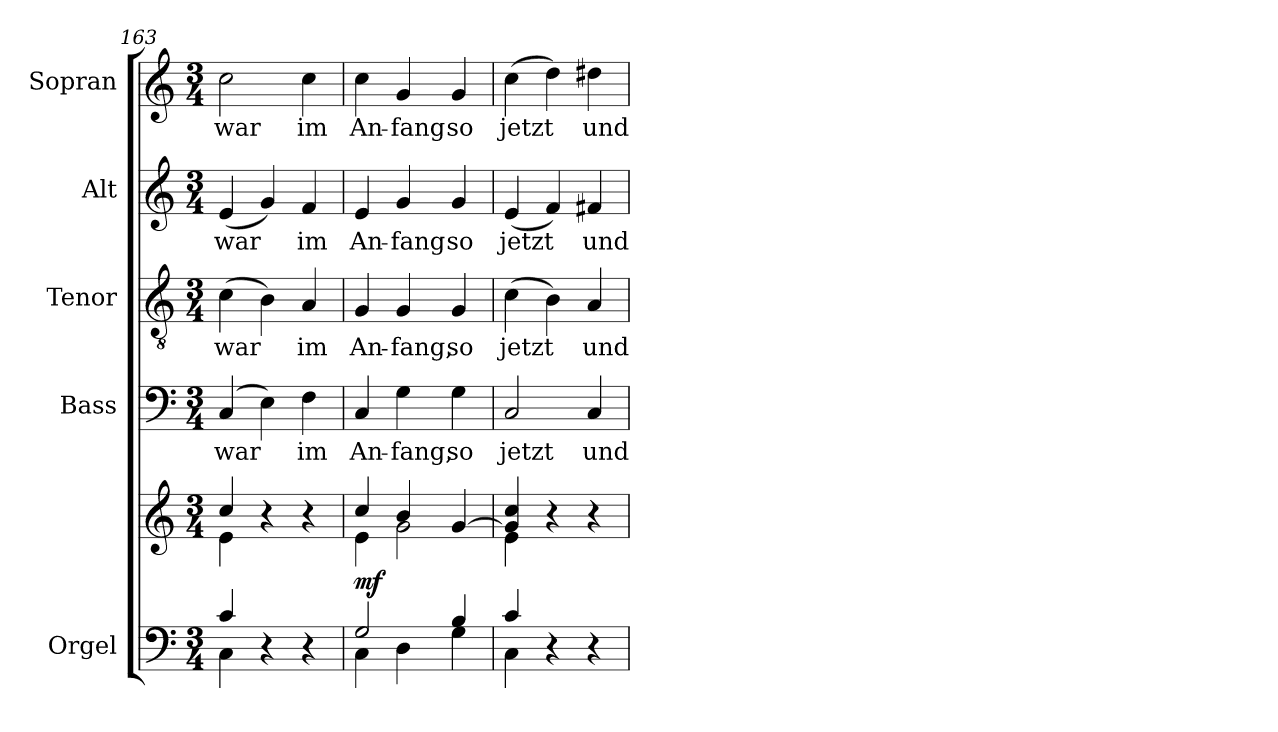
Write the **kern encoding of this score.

**kern	**kern	**dynam	**kern	**text	**kern	**text	**kern	**text	**kern	**text
*part5	*part5	*part5	*part4	*part4	*part3	*part3	*part2	*part2	*part1	*part1
*staff6	*staff5	*staff5/6	*staff4	*staff4	*staff3	*staff3	*staff2	*staff2	*staff1	*staff1
*I"Orgel	*	*	*I"Bass	*	*I"Tenor	*	*I"Alt	*	*I"Sopran	*
*I'Org.	*	*	*I'B	*	*I'T	*	*I'A	*	*I'S	*
*clefF4	*clefG2	*	*clefF4	*	*clefGv2	*	*clefG2	*	*clefG2	*
*k[]	*k[]	*	*k[]	*	*k[]	*	*k[]	*	*k[]	*
*C:	*C:	*	*C:	*	*C:	*	*C:	*	*C:	*
*M3/4	*M3/4	*	*M3/4	*	*M3/4	*	*M3/4	*	*M3/4	*
=163	=163	=163	=163	=163	=163	=163	=163	=163	=163	=163
*^	*^	*	*	*	*	*	*	*	*	*
!	!	!	!	!	!	!LO:LY:b	!	!LO:LY:b	!	!LO:LY:b	!	!LO:LY:b
4c/	4C\	4cc/	4e\	.	(4C/	war	(>4c\	war	(<4e/	war	2cc\	war
4r	2ryy	4r	2ryy	.	4E\)	.	4B\)	.	4g/)	.	.	.
!	!	!	!	!	!	!LO:LY:b	!	!LO:LY:b	!	!LO:LY:b	!	!LO:LY:b
4r	.	4r	.	.	4F\	im	4A/	im	4f/	im	4cc\	im
!!LO:LB:g=z
=164	=164	=164	=164	=164	=164	=164	=164	=164	=164	=164	=164	=164
!	!	!	!	!LO:DY:b	!	!LO:LY:b	!	!LO:LY:b	!	!LO:LY:b	!	!LO:LY:b
2G/	4C\	4cc/	4e\	mf	4C/	An-	4G/	An-	4e/	An-	4cc\	An-
!	!	!	!	!	!	!LO:LY:b	!	!LO:LY:b	!	!LO:LY:b	!	!LO:LY:b
.	4D\	4b/	2g\	.	4G\	-fang,	4G/	-fang,	4g/	-fang	4g/	-fang
!	!	!	!	!	!	!LO:LY:b	!	!LO:LY:b	!	!LO:LY:b	!	!LO:LY:b
4B/	4G\	[>4g/	.	.	4G\	so	4G/	so	4g/	so	4g/	so
=165	=165	=165	=165	=165	=165	=165	=165	=165	=165	=165	=165	=165
!	!	!	!	!	!	!LO:LY:b	!	!LO:LY:b	!	!LO:LY:b	!	!LO:LY:b
4c/	4C\	4g/] 4cc/	4e\	.	2C/	jetzt	(>4c\	jetzt	(<4e/	jetzt	(>4cc\	jetzt
4r	2ryy	4r	2ryy	.	.	.	4B\)	.	4f/)	.	4dd\)	.
!	!	!	!	!	!	!LO:LY:b	!	!LO:LY:b	!	!LO:LY:b	!	!LO:LY:b
4r	.	4r	.	.	4C/	und	4A/	und	4f#X/	und	4dd#X\	und
*v	*v	*	*	*	*	*	*	*	*	*	*	*
*	*v	*v	*	*	*	*	*	*	*	*	*
=	=	=	=	=	=	=	=	=	=	=
*-	*-	*-	*-	*-	*-	*-	*-	*-	*-	*-
